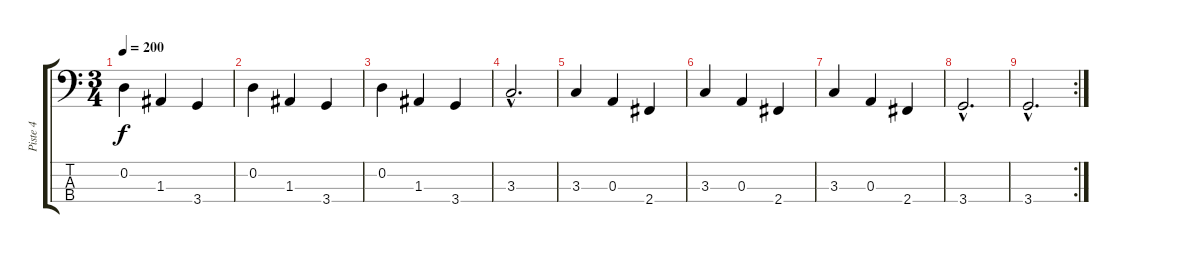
\track ("Piste 4" "Piste 4") {instrument acousticbass}
\staff {score tabs}
\tuning (G2 D2 A1 E1) {hide}
\ts (3 4)
\tempo 200
\clef f4
\ks c
0.2.4{dy f} 1.3.4 3.4.4 |
0.2.4 1.3.4 3.4.4 |
0.2.4 1.3.4 3.4.4 |
3.3{hac}.2{d} |
3.3.4 0.3.4 2.4.4 |
3.3.4 0.3.4 2.4.4 |
3.3.4 0.3.4 2.4.4 |
3.4{hac}.2{d} |
\rc 2
3.4{hac}.2{d}
